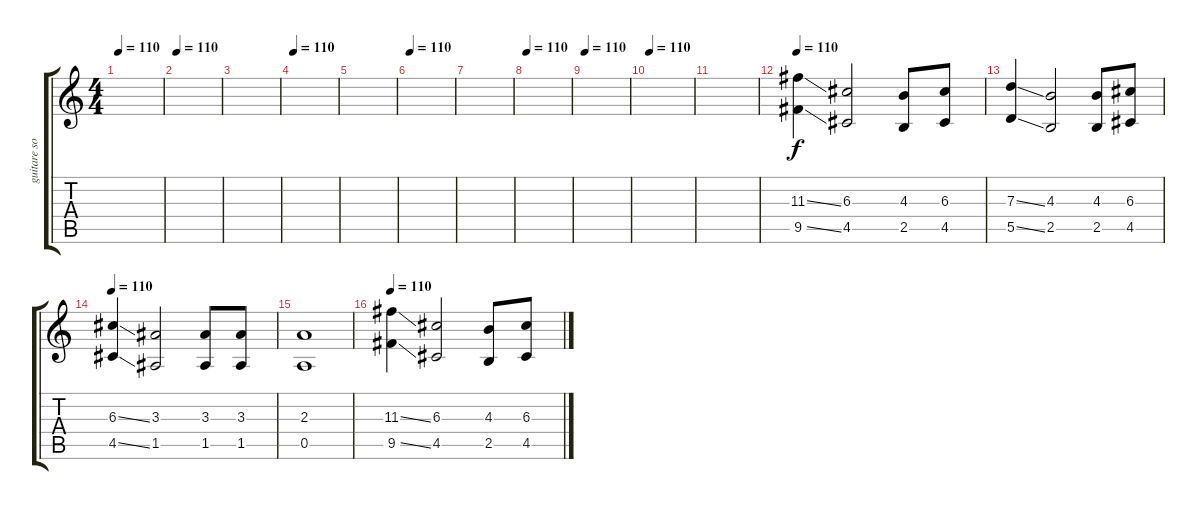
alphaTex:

\track ("guitare solo" "guitare so") {instrument overdrivenguitar}
\staff {score tabs}
\tuning (E4 B3 G3 D3 A2 E2) {hide}
\ts (4 4)
\tempo 110
\clef g2
\ks c
|
\tempo 110
|
|
\tempo 110
|
|
\tempo 110
|
|
\tempo 110
|
\tempo 110
|
\tempo 110
|
|
\tempo 110
(11.3{ss} 9.5{ss}).4 (6.3 4.5).2 (4.3 2.5).8 (6.3 4.5).8 |
(7.3{ss} 5.5{ss}).4 (4.3 2.5).2 (4.3 2.5).8 (6.3 4.5).8 |
\tempo 110
(6.3{ss} 4.5{ss}).4 (3.3 1.5).2 (3.3 1.5).8 (3.3 1.5).8 |
(2.3 0.5).1 |
\tempo 110
(11.3{ss} 9.5{ss}).4 (6.3 4.5).2 (4.3 2.5).8 (6.3 4.5).8
